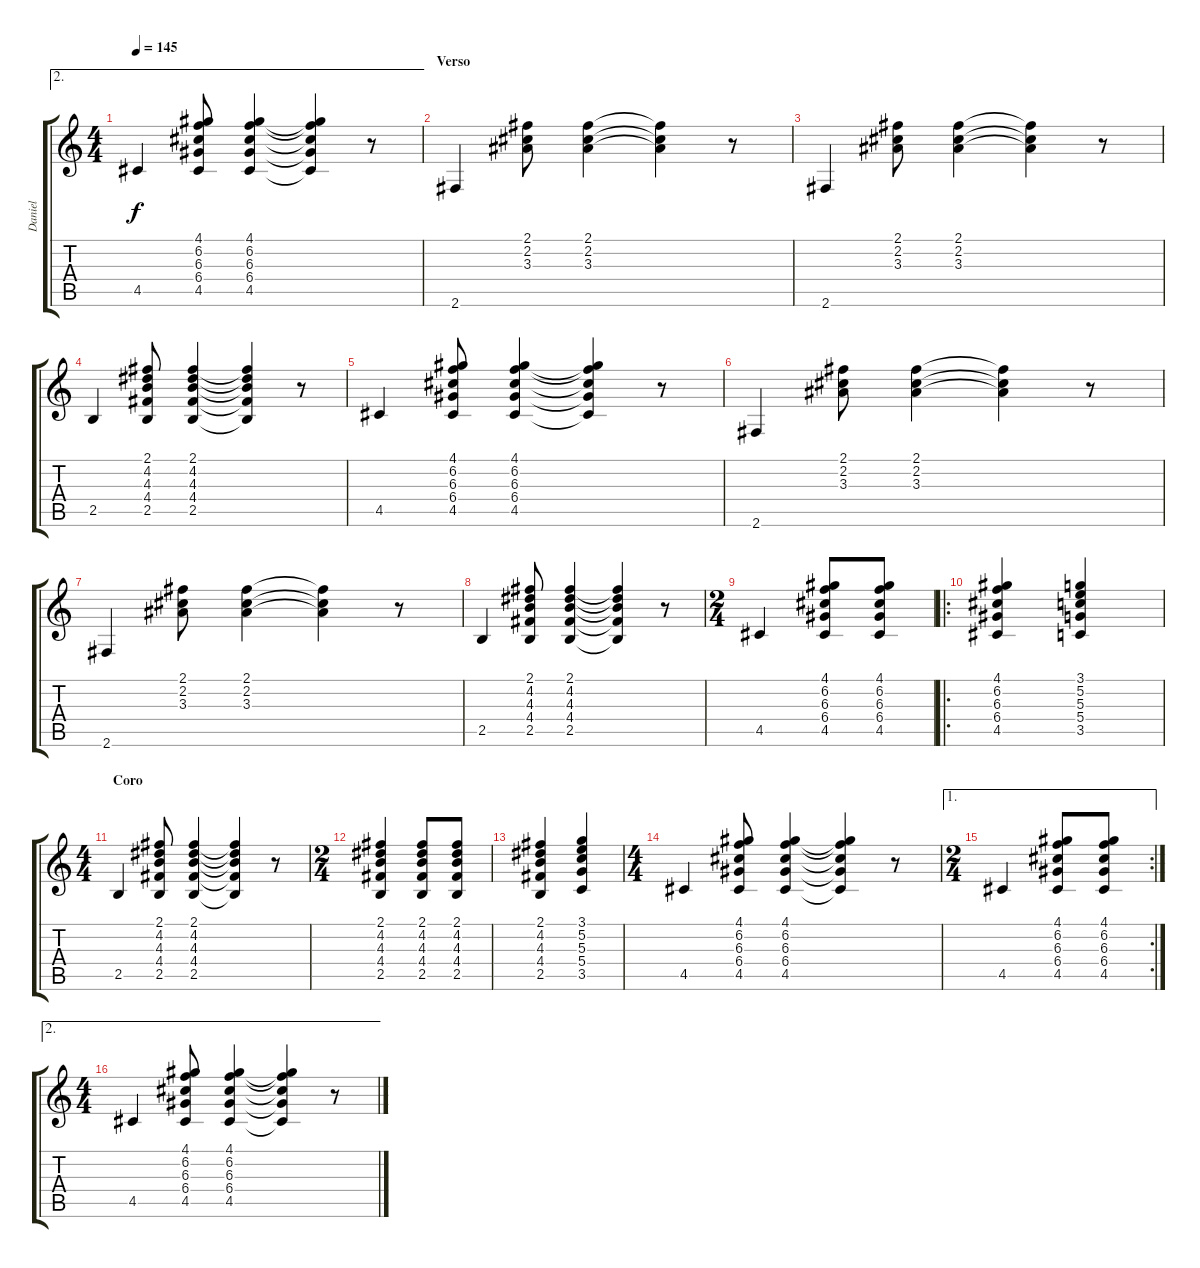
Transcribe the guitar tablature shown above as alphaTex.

\track ("Daniel" "Daniel") {instrument electricguitarmuted}
\staff {score tabs}
\tuning (E4 B3 G3 D3 A2 E2) {hide}
\ae 2
\ts (4 4)
\tempo 145
\clef g2
\ks c
4.5.4{dy f} (4.1 6.2 6.3 6.4 4.5).8 (4.1 6.2 6.3 6.4 4.5).4 (4.1{t} 6.2{t} 6.3{t} 6.4{t} 4.5{t}).4 r.8 |
\section ("" "Verso")
2.6.4 (2.1 2.2 3.3).8 (2.1 2.2 3.3).4 (2.1{t} 2.2{t} 3.3{t}).4 r.8 |
2.6.4 (2.1 2.2 3.3).8 (2.1 2.2 3.3).4 (2.1{t} 2.2{t} 3.3{t}).4 r.8 |
2.5.4 (2.1 4.2 4.3 4.4 2.5).8 (2.1 4.2 4.3 4.4 2.5).4 (2.1{t} 4.2{t} 4.3{t} 4.4{t} 2.5{t}).4 r.8 |
4.5.4 (4.1 6.2 6.3 6.4 4.5).8 (4.1 6.2 6.3 6.4 4.5).4 (4.1{t} 6.2{t} 6.3{t} 6.4{t} 4.5{t}).4 r.8 |
2.6.4 (2.1 2.2 3.3).8 (2.1 2.2 3.3).4 (2.1{t} 2.2{t} 3.3{t}).4 r.8 |
2.6.4 (2.1 2.2 3.3).8 (2.1 2.2 3.3).4 (2.1{t} 2.2{t} 3.3{t}).4 r.8 |
2.5.4 (2.1 4.2 4.3 4.4 2.5).8 (2.1 4.2 4.3 4.4 2.5).4 (2.1{t} 4.2{t} 4.3{t} 4.4{t} 2.5{t}).4 r.8 |
\ts (2 4)
4.5.4 (4.1 6.2 6.3 6.4 4.5).8 (4.1 6.2 6.3 6.4 4.5).8 |
\ro
(4.1 6.2 6.3 6.4 4.5).4 (3.1 5.2 5.3 5.4 3.5).4 |
\ts (4 4)
\section ("" "Coro")
2.5.4 (2.1 4.2 4.3 4.4 2.5).8 (2.1 4.2 4.3 4.4 2.5).4 (2.1{t} 4.2{t} 4.3{t} 4.4{t} 2.5{t}).4 r.8 |
\ts (2 4)
(2.1 4.2 4.3 4.4 2.5).4 (2.1 4.2 4.3 4.4 2.5).8 (2.1 4.2 4.3 4.4 2.5).8 |
(2.1 4.2 4.3 4.4 2.5).4 (3.1 5.2 5.3 5.4 3.5).4 |
\ts (4 4)
4.5.4 (4.1 6.2 6.3 6.4 4.5).8 (4.1 6.2 6.3 6.4 4.5).4 (4.1{t} 6.2{t} 6.3{t} 6.4{t} 4.5{t}).4 r.8 |
\ae 1
\rc 2
\ts (2 4)
4.5.4 (4.1 6.2 6.3 6.4 4.5).8 (4.1 6.2 6.3 6.4 4.5).8 |
\ae 2
\ts (4 4)
4.5.4 (4.1 6.2 6.3 6.4 4.5).8 (4.1 6.2 6.3 6.4 4.5).4 (4.1{t} 6.2{t} 6.3{t} 6.4{t} 4.5{t}).4 r.8
